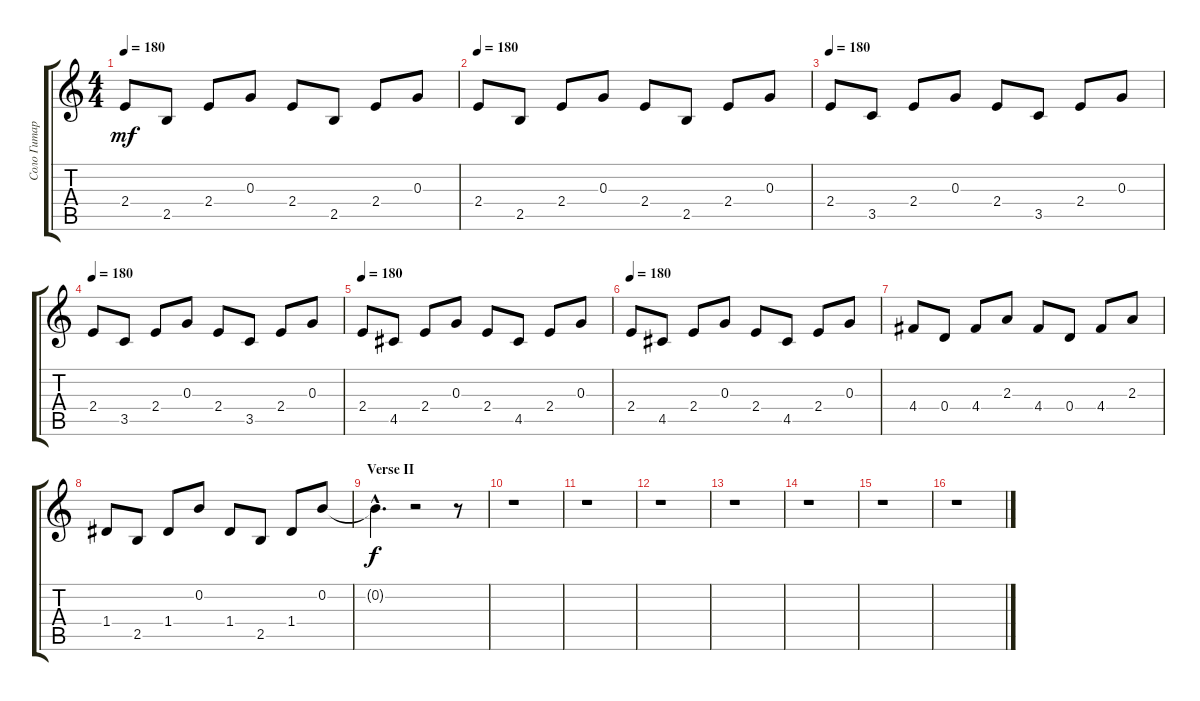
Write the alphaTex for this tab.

\track ("Соло Гитара Clean" "Соло Гитар") {instrument electricguitarclean}
\staff {score tabs}
\tuning (E4 B3 G3 D3 A2 E2) {hide}
\ts (4 4)
\tempo 180
\clef g2
\ks c
2.4.8{dy mf} 2.5.8 2.4.8 0.3.8 2.4.8 2.5.8 2.4.8 0.3.8 |
\tempo 180
2.4.8 2.5.8 2.4.8 0.3.8 2.4.8 2.5.8 2.4.8 0.3.8 |
\tempo 180
2.4.8 3.5.8 2.4.8 0.3.8 2.4.8 3.5.8 2.4.8 0.3.8 |
\tempo 180
2.4.8 3.5.8 2.4.8 0.3.8 2.4.8 3.5.8 2.4.8 0.3.8 |
\tempo 180
2.4.8 4.5.8 2.4.8 0.3.8 2.4.8 4.5.8 2.4.8 0.3.8 |
\tempo 180
2.4.8 4.5.8 2.4.8 0.3.8 2.4.8 4.5.8 2.4.8 0.3.8 |
4.4.8 0.4.8 4.4.8 2.3.8 4.4.8 0.4.8 4.4.8 2.3.8 |
1.4.8 2.5.8 1.4.8 0.2.8 1.4.8 2.5.8 1.4.8 0.2.8 |
\section ("" "Verse II")
0.2{hac t}.4{d dy f} r.2 r.8 |
r.1 |
r.1 |
r.1 |
r.1 |
r.1 |
r.1 |
r.1
